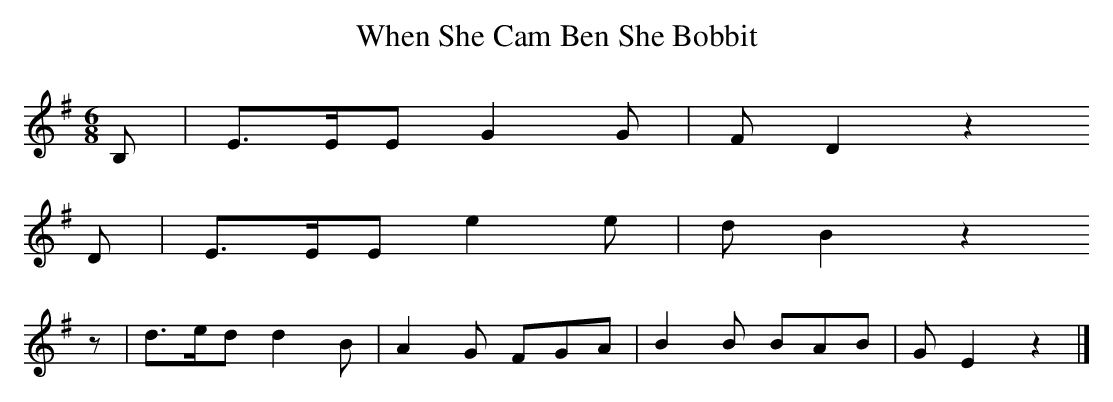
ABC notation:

X:1
T:When She Cam Ben She Bobbit
M:6/8
L:1/8
K:EMin
B,|E>EE G2G|FD2 z2
D |E>EE e2e|dB2 z2
z |d>ed d2B|A2G FGA|B2B BAB|GE2 z2|]
